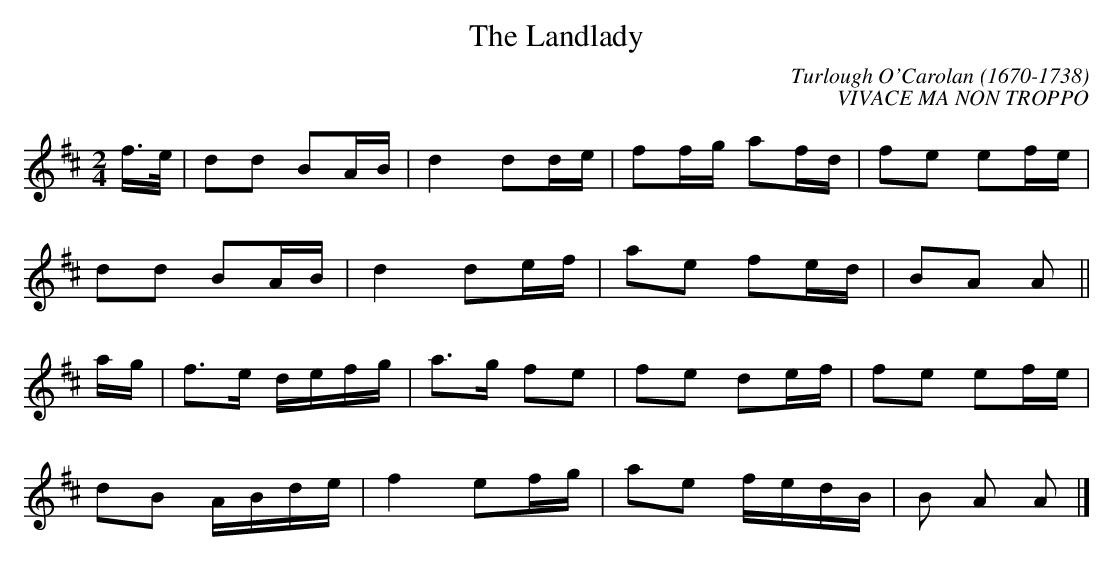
X:1occ
T:The Landlady
C:Turlough O'Carolan (1670-1738)
C:VIVACE MA NON TROPPO
M:2/4
L:1/16
K:D
f3/2e/2|d2d2 B2AB|d4d2de|f2fg a2fd|f2e2 e2fe|
d2d2 B2AB|d4d2ef|a2e2 f2ed|B2A2 A2||
ag|f3e defg|a3g f2e2|f2e2 d2ef|f2e2 e2fe|
d2B2 ABde|f4e2fg|a2e2 fedB|B2 A2 A2 |]
